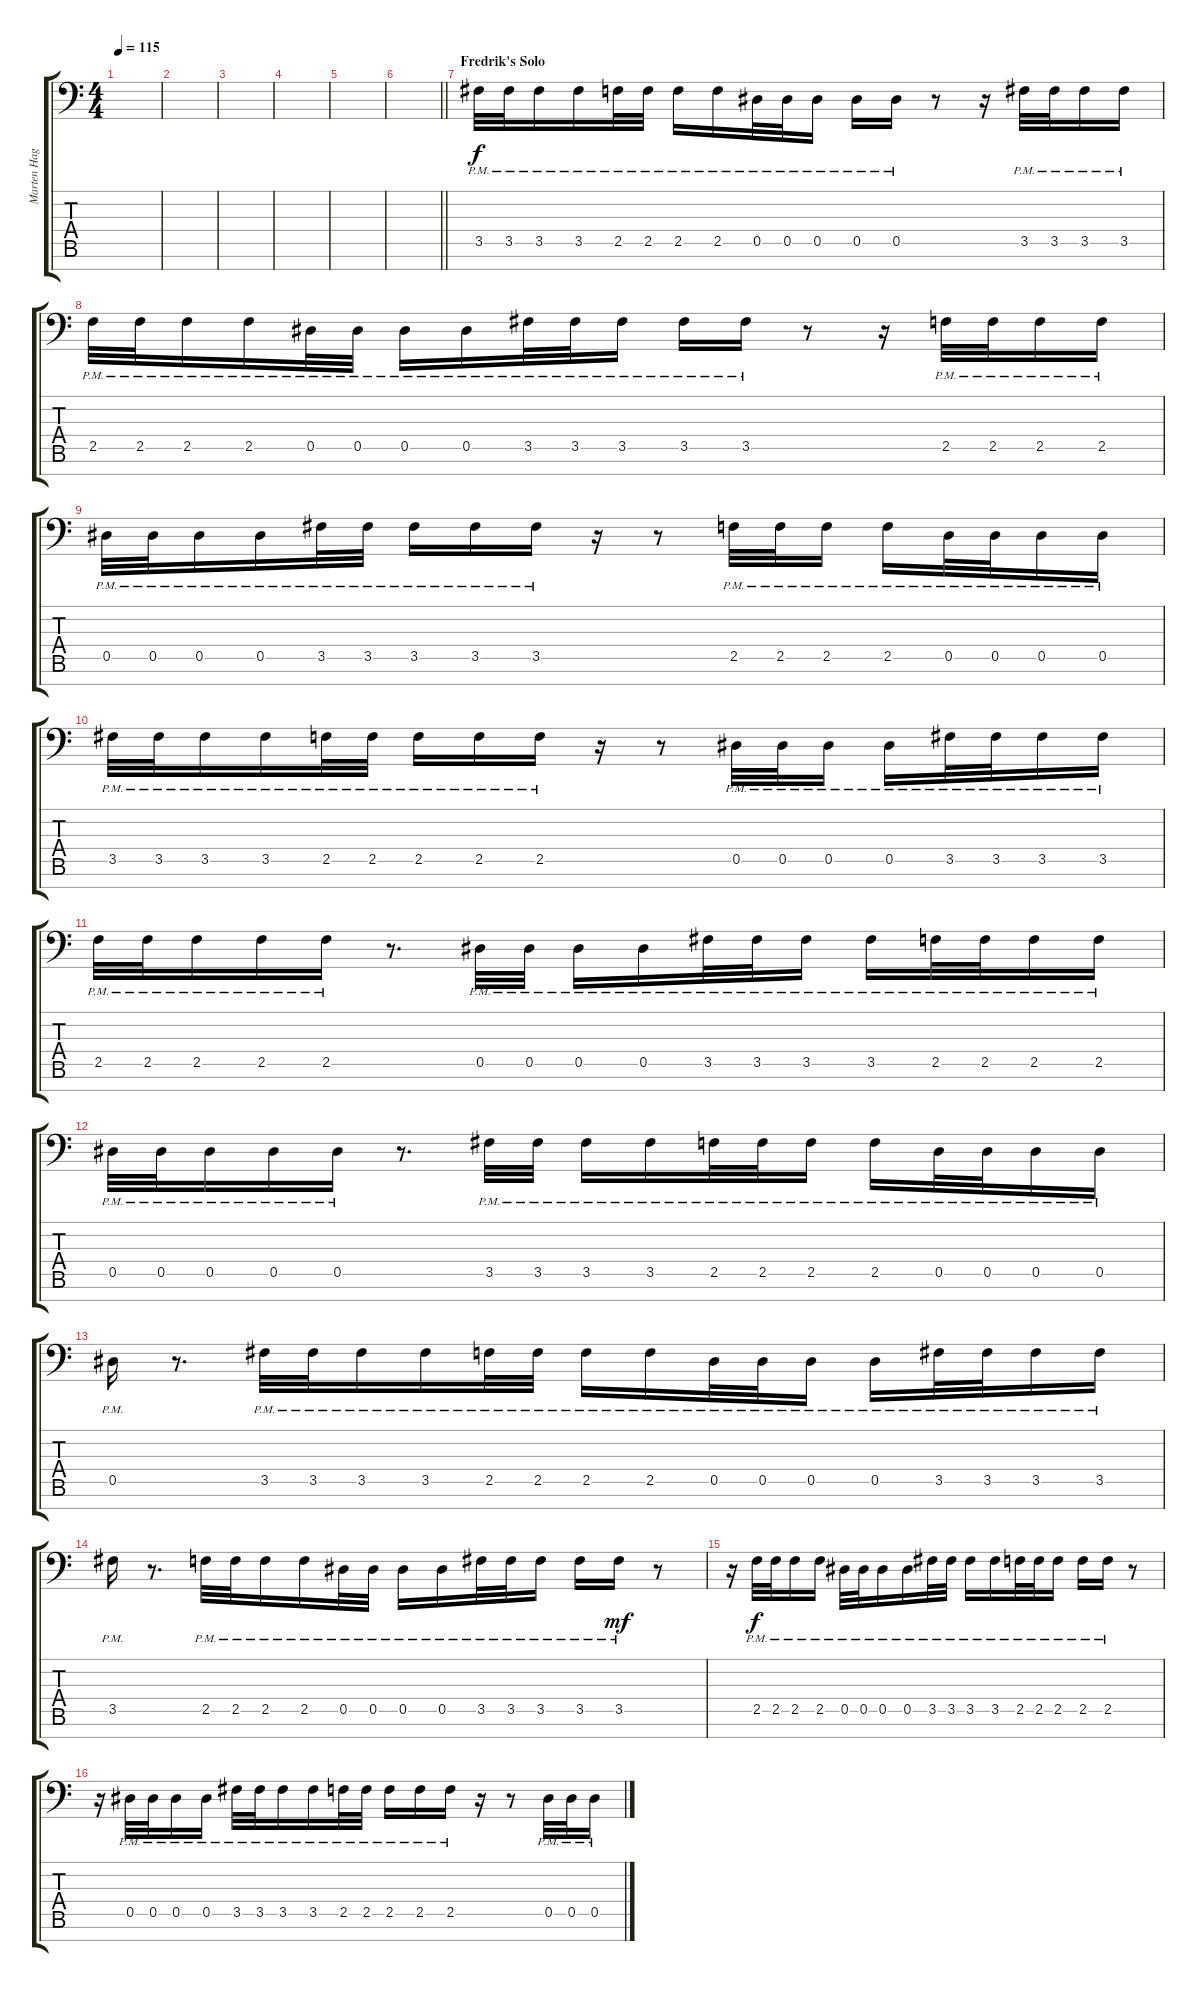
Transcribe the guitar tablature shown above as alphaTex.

\track ("Marten Hagstrom (Guitar 2)" "Marten Hag") {instrument overdrivenguitar}
\staff {score tabs}
\tuning (Bb3 F3 Db3 Ab2 Eb2 Bb1 F1) {hide}
\ts (4 4)
\tempo 115
\clef f4
\ks c
|
|
|
|
|
\barLineRight lightlight
|
\section ("" "Fredrik's Solo")
3.5{pm}.32 3.5{pm}.32 3.5{pm}.16 3.5{pm}.16 2.5{pm}.32 2.5{pm}.32 2.5{pm}.16 2.5{pm}.16 0.5{pm}.32 0.5{pm}.32 0.5{pm}.16 0.5{pm}.16 0.5{pm}.16 r.8 r.16 3.5{pm}.32 3.5{pm}.32 3.5{pm}.16 3.5{pm}.16 |
2.5{pm}.32 2.5{pm}.32 2.5{pm}.16 2.5{pm}.16 0.5{pm}.32 0.5{pm}.32 0.5{pm}.16 0.5{pm}.16 3.5{pm}.32 3.5{pm}.32 3.5{pm}.16 3.5{pm}.16 3.5{pm}.16 r.8 r.16 2.5{pm}.32 2.5{pm}.32 2.5{pm}.16 2.5{pm}.16 |
0.5{pm}.32 0.5{pm}.32 0.5{pm}.16 0.5{pm}.16 3.5{pm}.32 3.5{pm}.32 3.5{pm}.16 3.5{pm}.16 3.5{pm}.16 r.16 r.8 2.5{pm}.32 2.5{pm}.32 2.5{pm}.16 2.5{pm}.16 0.5{pm}.32 0.5{pm}.32 0.5{pm}.16 0.5{pm}.16 |
3.5{pm}.32 3.5{pm}.32 3.5{pm}.16 3.5{pm}.16 2.5{pm}.32 2.5{pm}.32 2.5{pm}.16 2.5{pm}.16 2.5{pm}.16 r.16 r.8 0.5{pm}.32 0.5{pm}.32 0.5{pm}.16 0.5{pm}.16 3.5{pm}.32 3.5{pm}.32 3.5{pm}.16 3.5{pm}.16 |
2.5{pm}.32 2.5{pm}.32 2.5{pm}.16 2.5{pm}.16 2.5{pm}.16 r.8{d} 0.5{pm}.32 0.5{pm}.32 0.5{pm}.16 0.5{pm}.16 3.5{pm}.32 3.5{pm}.32 3.5{pm}.16 3.5{pm}.16 2.5{pm}.32 2.5{pm}.32 2.5{pm}.16 2.5{pm}.16 |
0.5{pm}.32 0.5{pm}.32 0.5{pm}.16 0.5{pm}.16 0.5{pm}.16 r.8{d} 3.5{pm}.32 3.5{pm}.32 3.5{pm}.16 3.5{pm}.16 2.5{pm}.32 2.5{pm}.32 2.5{pm}.16 2.5{pm}.16 0.5{pm}.32 0.5{pm}.32 0.5{pm}.16 0.5{pm}.16 |
0.5{pm}.16 r.8{d} 3.5{pm}.32 3.5{pm}.32 3.5{pm}.16 3.5{pm}.16 2.5{pm}.32 2.5{pm}.32 2.5{pm}.16 2.5{pm}.16 0.5{pm}.32 0.5{pm}.32 0.5{pm}.16 0.5{pm}.16 3.5{pm}.32 3.5{pm}.32 3.5{pm}.16 3.5{pm}.16 |
3.5{pm}.16 r.8{d} 2.5{pm}.32 2.5{pm}.32 2.5{pm}.16 2.5{pm}.16 0.5{pm}.32 0.5{pm}.32 0.5{pm}.16 0.5{pm}.16 3.5{pm}.32 3.5{pm}.32 3.5{pm}.16 3.5{pm}.16 3.5{pm}.16{dy mf} r.8 |
r.16 2.5{pm}.32{dy f} 2.5{pm}.32 2.5{pm}.16 2.5{pm}.16 0.5{pm}.32 0.5{pm}.32 0.5{pm}.16 0.5{pm}.16 3.5{pm}.32 3.5{pm}.32 3.5{pm}.16 3.5{pm}.16 2.5{pm}.32 2.5{pm}.32 2.5{pm}.16 2.5{pm}.16 2.5{pm}.16 r.8 |
r.16 0.5{pm}.32 0.5{pm}.32 0.5{pm}.16 0.5{pm}.16 3.5{pm}.32 3.5{pm}.32 3.5{pm}.16 3.5{pm}.16 2.5{pm}.32 2.5{pm}.32 2.5{pm}.16 2.5{pm}.16 2.5{pm}.16 r.16 r.8 0.5{pm}.32 0.5{pm}.32 0.5{pm}.16
